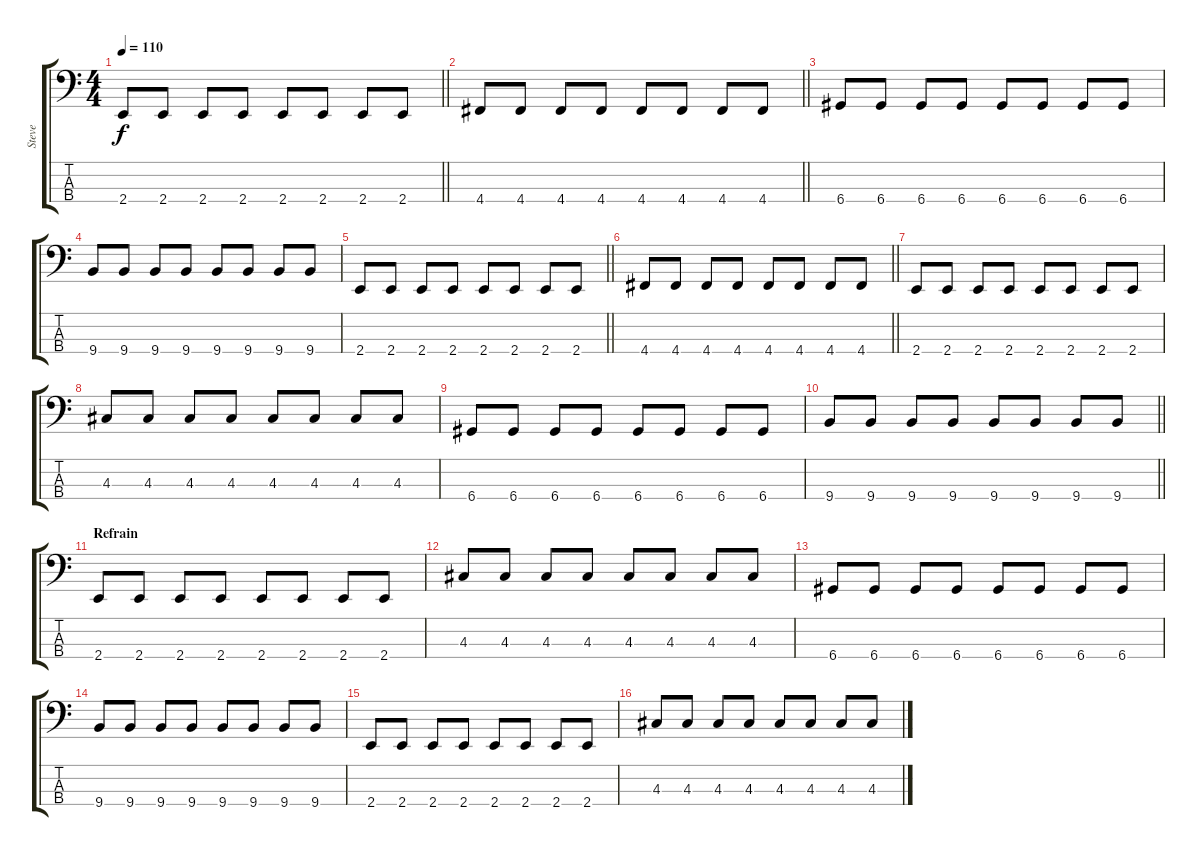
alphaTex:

\track ("Steve" "Steve") {instrument electricbasspick}
\staff {score tabs}
\tuning (G2 D2 A1 D1) {hide}
\ts (4 4)
\tempo 110
\clef f4
\barLineRight lightlight
\ks c
2.4.8{dy f} 2.4.8 2.4.8 2.4.8 2.4.8 2.4.8 2.4.8 2.4.8 |
\barLineRight lightlight
4.4.8 4.4.8 4.4.8 4.4.8 4.4.8 4.4.8 4.4.8 4.4.8 |
6.4.8 6.4.8 6.4.8 6.4.8 6.4.8 6.4.8 6.4.8 6.4.8 |
9.4.8 9.4.8 9.4.8 9.4.8 9.4.8 9.4.8 9.4.8 9.4.8 |
\barLineRight lightlight
2.4.8 2.4.8 2.4.8 2.4.8 2.4.8 2.4.8 2.4.8 2.4.8 |
\barLineRight lightlight
4.4.8 4.4.8 4.4.8 4.4.8 4.4.8 4.4.8 4.4.8 4.4.8 |
2.4.8 2.4.8 2.4.8 2.4.8 2.4.8 2.4.8 2.4.8 2.4.8 |
4.3.8 4.3.8 4.3.8 4.3.8 4.3.8 4.3.8 4.3.8 4.3.8 |
6.4.8 6.4.8 6.4.8 6.4.8 6.4.8 6.4.8 6.4.8 6.4.8 |
\barLineRight lightlight
9.4.8 9.4.8 9.4.8 9.4.8 9.4.8 9.4.8 9.4.8 9.4.8 |
\section ("" "Refrain")
2.4.8 2.4.8 2.4.8 2.4.8 2.4.8 2.4.8 2.4.8 2.4.8 |
4.3.8 4.3.8 4.3.8 4.3.8 4.3.8 4.3.8 4.3.8 4.3.8 |
6.4.8 6.4.8 6.4.8 6.4.8 6.4.8 6.4.8 6.4.8 6.4.8 |
9.4.8 9.4.8 9.4.8 9.4.8 9.4.8 9.4.8 9.4.8 9.4.8 |
2.4.8 2.4.8 2.4.8 2.4.8 2.4.8 2.4.8 2.4.8 2.4.8 |
4.3.8 4.3.8 4.3.8 4.3.8 4.3.8 4.3.8 4.3.8 4.3.8
